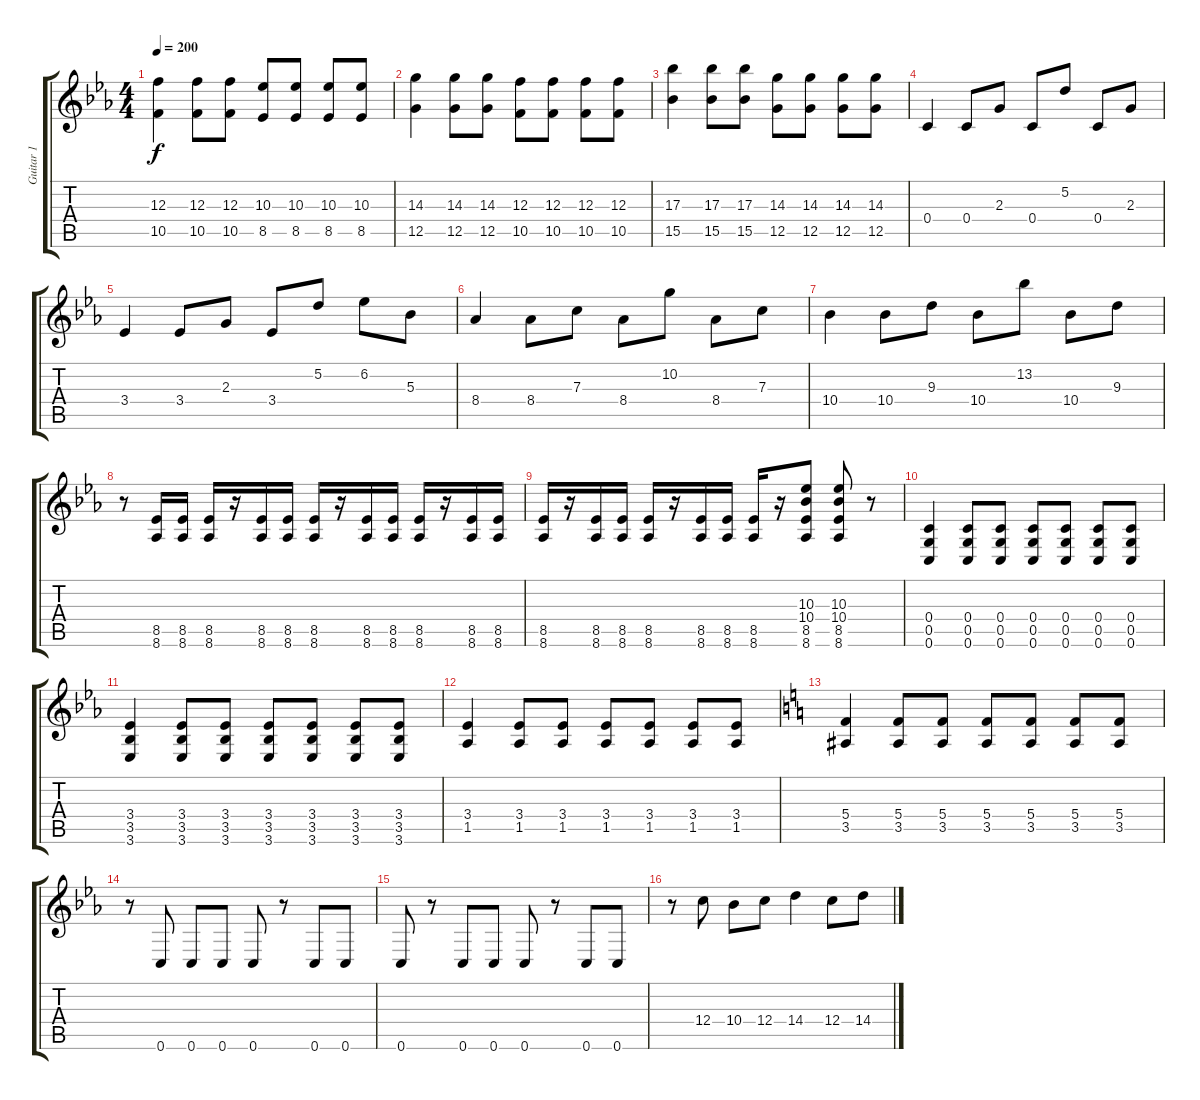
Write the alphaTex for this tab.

\track ("Guitar 1" "Guitar 1") {instrument distortionguitar}
\staff {score tabs}
\tuning (D4 A3 F3 C3 G2 C2) {hide}
\ts (4 4)
\tempo 200
\clef g2
\ks eb
(12.3 10.5).4{dy f} (12.3 10.5).8 (12.3 10.5).8 (10.3 8.5).8 (10.3 8.5).8 (10.3 8.5).8 (10.3 8.5).8 |
(14.3 12.5).4 (14.3 12.5).8 (14.3 12.5).8 (12.3 10.5).8 (12.3 10.5).8 (12.3 10.5).8 (12.3 10.5).8 |
(17.3 15.5).4 (17.3 15.5).8 (17.3 15.5).8 (14.3 12.5).8 (14.3 12.5).8 (14.3 12.5).8 (14.3 12.5).8 |
0.4.4 0.4.8 2.3.8 0.4.8 5.2.8 0.4.8 2.3.8 |
3.4.4 3.4.8 2.3.8 3.4.8 5.2.8 6.2.8 5.3.8 |
8.4.4 8.4.8 7.3.8 8.4.8 10.2.8 8.4.8 7.3.8 |
10.4.4 10.4.8 9.3.8 10.4.8 13.2.8 10.4.8 9.3.8 |
r.8 (8.5 8.6).16 (8.5 8.6).16 (8.5 8.6).16 r.16 (8.5 8.6).16 (8.5 8.6).16 (8.5 8.6).16 r.16 (8.5 8.6).16 (8.5 8.6).16 (8.5 8.6).16 r.16 (8.5 8.6).16 (8.5 8.6).16 |
(8.5 8.6).16 r.16 (8.5 8.6).16 (8.5 8.6).16 (8.5 8.6).16 r.16 (8.5 8.6).16 (8.5 8.6).16 (8.5 8.6).16 r.16 (10.3 10.4 8.5 8.6).8 (10.3 10.4 8.5 8.6).8 r.8 |
(0.4 0.5 0.6).4 (0.4 0.5 0.6).8 (0.4 0.5 0.6).8 (0.4 0.5 0.6).8 (0.4 0.5 0.6).8 (0.4 0.5 0.6).8 (0.4 0.5 0.6).8 |
(3.4 3.5 3.6).4 (3.4 3.5 3.6).8 (3.4 3.5 3.6).8 (3.4 3.5 3.6).8 (3.4 3.5 3.6).8 (3.4 3.5 3.6).8 (3.4 3.5 3.6).8 |
(3.4 1.5).4 (3.4 1.5).8 (3.4 1.5).8 (3.4 1.5).8 (3.4 1.5).8 (3.4 1.5).8 (3.4 1.5).8 |
\ks c
(5.4 3.5).4 (5.4 3.5).8 (5.4 3.5).8 (5.4 3.5).8 (5.4 3.5).8 (5.4 3.5).8 (5.4 3.5).8 |
\ks eb
r.8 0.6.8 0.6.8 0.6.8 0.6.8 r.8 0.6.8 0.6.8 |
0.6.8 r.8 0.6.8 0.6.8 0.6.8 r.8 0.6.8 0.6.8 |
r.8 12.4.8 10.4.8 12.4.8 14.4.4 12.4.8 14.4.8
